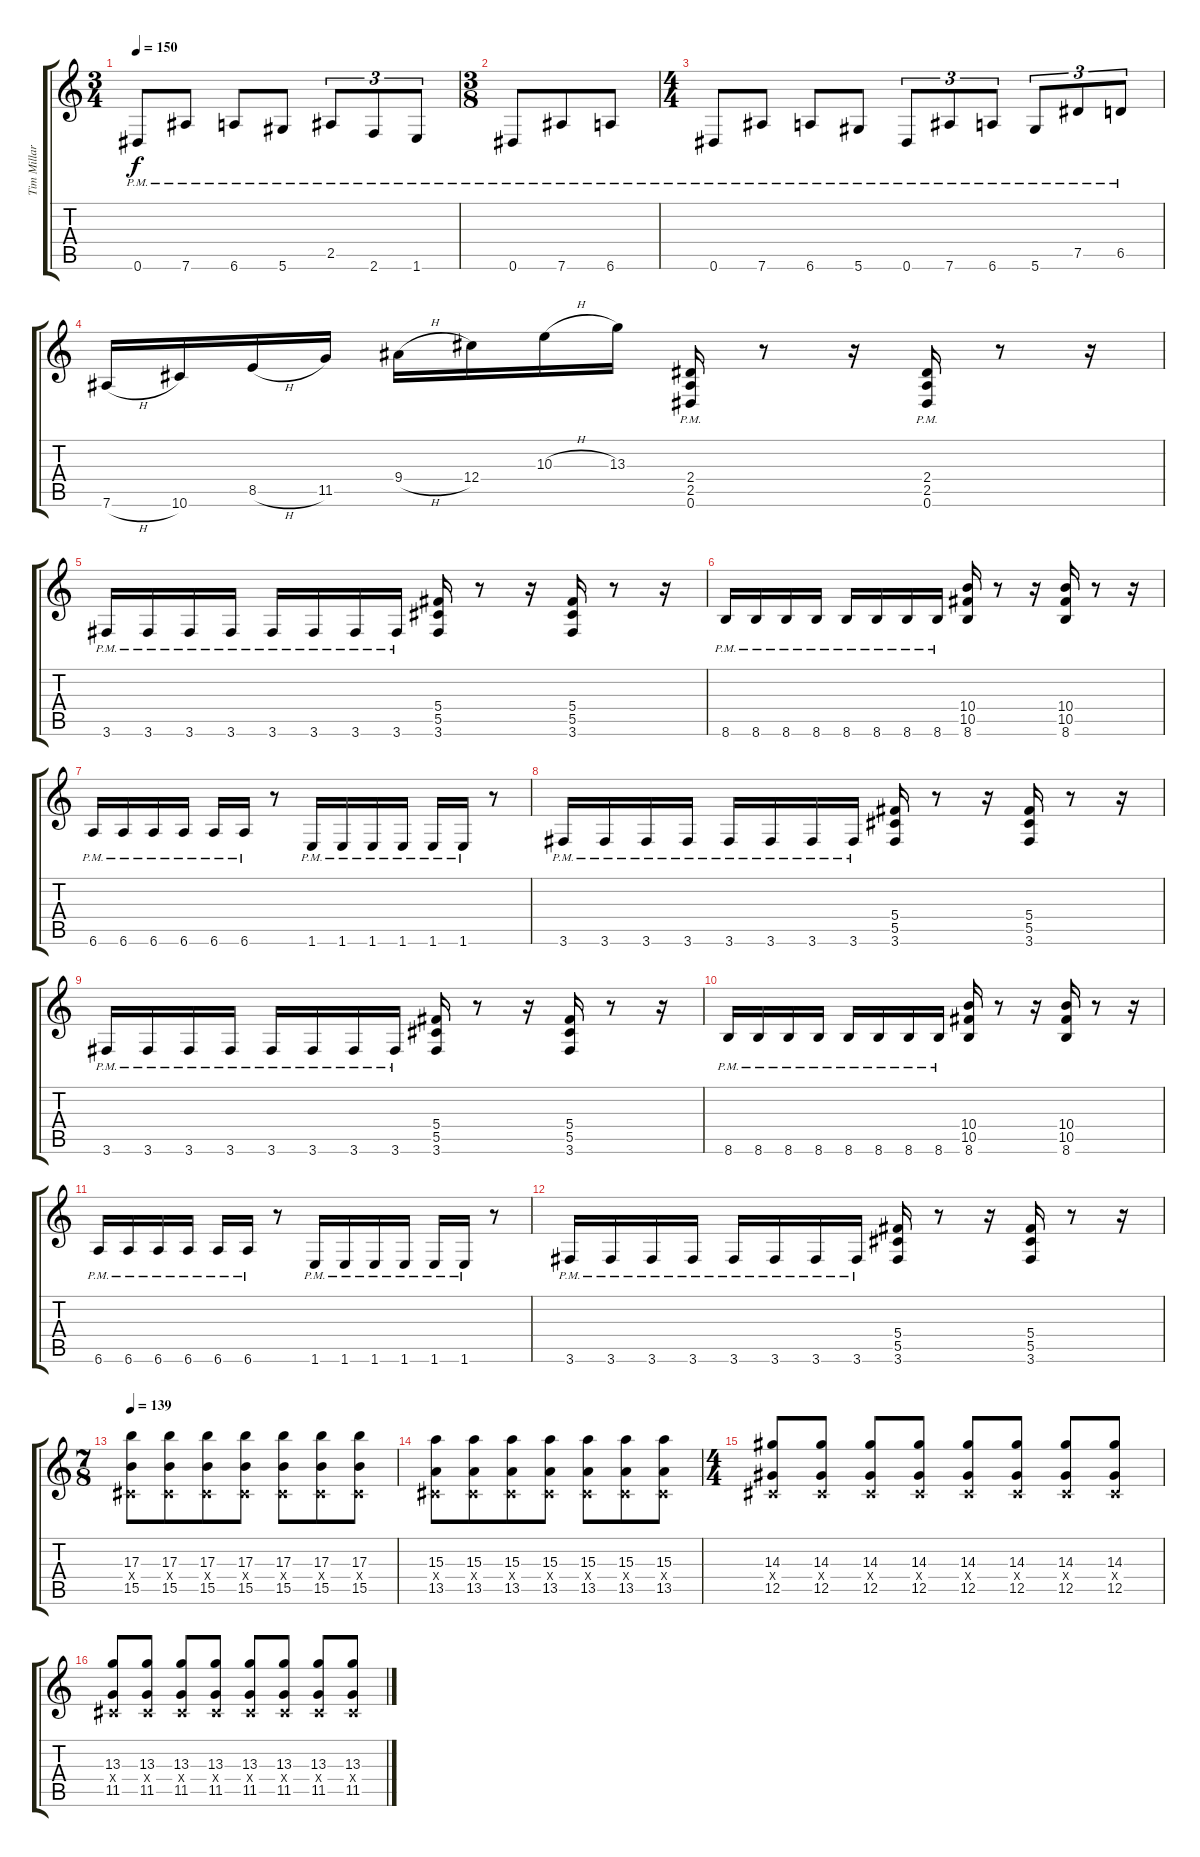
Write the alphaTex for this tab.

\track ("Tim Millar" "Tim Millar") {instrument distortionguitar}
\staff {score tabs}
\tuning (Eb4 Bb3 Gb3 Db3 Ab2 Eb2) {hide}
\ts (3 4)
\tempo 150
\clef g2
\ks c
0.6{pm}.8{dy f} 7.6{pm}.8 6.6{pm}.8 5.6{pm}.8 2.5{pm}.8{tu (3 2)} 2.6{pm}.8{tu (3 2)} 1.6{pm}.8{tu (3 2)} |
\ts (3 8)
0.6{pm}.8 7.6{pm}.8 6.6{pm}.8 |
\ts (4 4)
0.6{pm}.8 7.6{pm}.8 6.6{pm}.8 5.6{pm}.8 0.6{pm}.8{tu (3 2)} 7.6{pm}.8{tu (3 2)} 6.6{pm}.8{tu (3 2)} 5.6{pm}.8{tu (3 2)} 7.5{pm}.8{tu (3 2)} 6.5{pm}.8{tu (3 2)} |
7.6{h}.16 10.6.16 8.5{h}.16 11.5.16 9.4{h}.16 12.4.16 10.3{h}.16 13.3.16 (2.4{pm} 2.5{pm} 0.6{pm}).16 r.8 r.16 (2.4{pm} 2.5{pm} 0.6{pm}).16 r.8 r.16 |
3.6{pm}.16 3.6{pm}.16 3.6{pm}.16 3.6{pm}.16 3.6{pm}.16 3.6{pm}.16 3.6{pm}.16 3.6{pm}.16 (5.4 5.5 3.6).16 r.8 r.16 (5.4 5.5 3.6).16 r.8 r.16 |
8.6{pm}.16 8.6{pm}.16 8.6{pm}.16 8.6{pm}.16 8.6{pm}.16 8.6{pm}.16 8.6{pm}.16 8.6{pm}.16 (10.4 10.5 8.6).16 r.8 r.16 (10.4 10.5 8.6).16 r.8 r.16 |
6.6{pm}.16 6.6{pm}.16 6.6{pm}.16 6.6{pm}.16 6.6{pm}.16 6.6{pm}.16 r.8 1.6{pm}.16 1.6{pm}.16 1.6{pm}.16 1.6{pm}.16 1.6{pm}.16 1.6{pm}.16 r.8 |
3.6{pm}.16 3.6{pm}.16 3.6{pm}.16 3.6{pm}.16 3.6{pm}.16 3.6{pm}.16 3.6{pm}.16 3.6{pm}.16 (5.4 5.5 3.6).16 r.8 r.16 (5.4 5.5 3.6).16 r.8 r.16 |
3.6{pm}.16 3.6{pm}.16 3.6{pm}.16 3.6{pm}.16 3.6{pm}.16 3.6{pm}.16 3.6{pm}.16 3.6{pm}.16 (5.4 5.5 3.6).16 r.8 r.16 (5.4 5.5 3.6).16 r.8 r.16 |
8.6{pm}.16 8.6{pm}.16 8.6{pm}.16 8.6{pm}.16 8.6{pm}.16 8.6{pm}.16 8.6{pm}.16 8.6{pm}.16 (10.4 10.5 8.6).16 r.8 r.16 (10.4 10.5 8.6).16 r.8 r.16 |
6.6{pm}.16 6.6{pm}.16 6.6{pm}.16 6.6{pm}.16 6.6{pm}.16 6.6{pm}.16 r.8 1.6{pm}.16 1.6{pm}.16 1.6{pm}.16 1.6{pm}.16 1.6{pm}.16 1.6{pm}.16 r.8 |
3.6{pm}.16 3.6{pm}.16 3.6{pm}.16 3.6{pm}.16 3.6{pm}.16 3.6{pm}.16 3.6{pm}.16 3.6{pm}.16 (5.4 5.5 3.6).16 r.8 r.16 (5.4 5.5 3.6).16 r.8 r.16 |
\ts (7 8)
\tempo 139
(17.3 0.4{x} 15.5).8 (17.3 0.4{x} 15.5).8 (17.3 0.4{x} 15.5).8 (17.3 0.4{x} 15.5).8 (17.3 0.4{x} 15.5).8 (17.3 0.4{x} 15.5).8 (17.3 0.4{x} 15.5).8 |
(15.3 0.4{x} 13.5).8 (15.3 0.4{x} 13.5).8 (15.3 0.4{x} 13.5).8 (15.3 0.4{x} 13.5).8 (15.3 0.4{x} 13.5).8 (15.3 0.4{x} 13.5).8 (15.3 0.4{x} 13.5).8 |
\ts (4 4)
(14.3 0.4{x} 12.5).8 (14.3 0.4{x} 12.5).8 (14.3 0.4{x} 12.5).8 (14.3 0.4{x} 12.5).8 (14.3 0.4{x} 12.5).8 (14.3 0.4{x} 12.5).8 (14.3 0.4{x} 12.5).8 (14.3 0.4{x} 12.5).8 |
(13.3 0.4{x} 11.5).8 (13.3 0.4{x} 11.5).8 (13.3 0.4{x} 11.5).8 (13.3 0.4{x} 11.5).8 (13.3 0.4{x} 11.5).8 (13.3 0.4{x} 11.5).8 (13.3 0.4{x} 11.5).8 (13.3 0.4{x} 11.5).8
